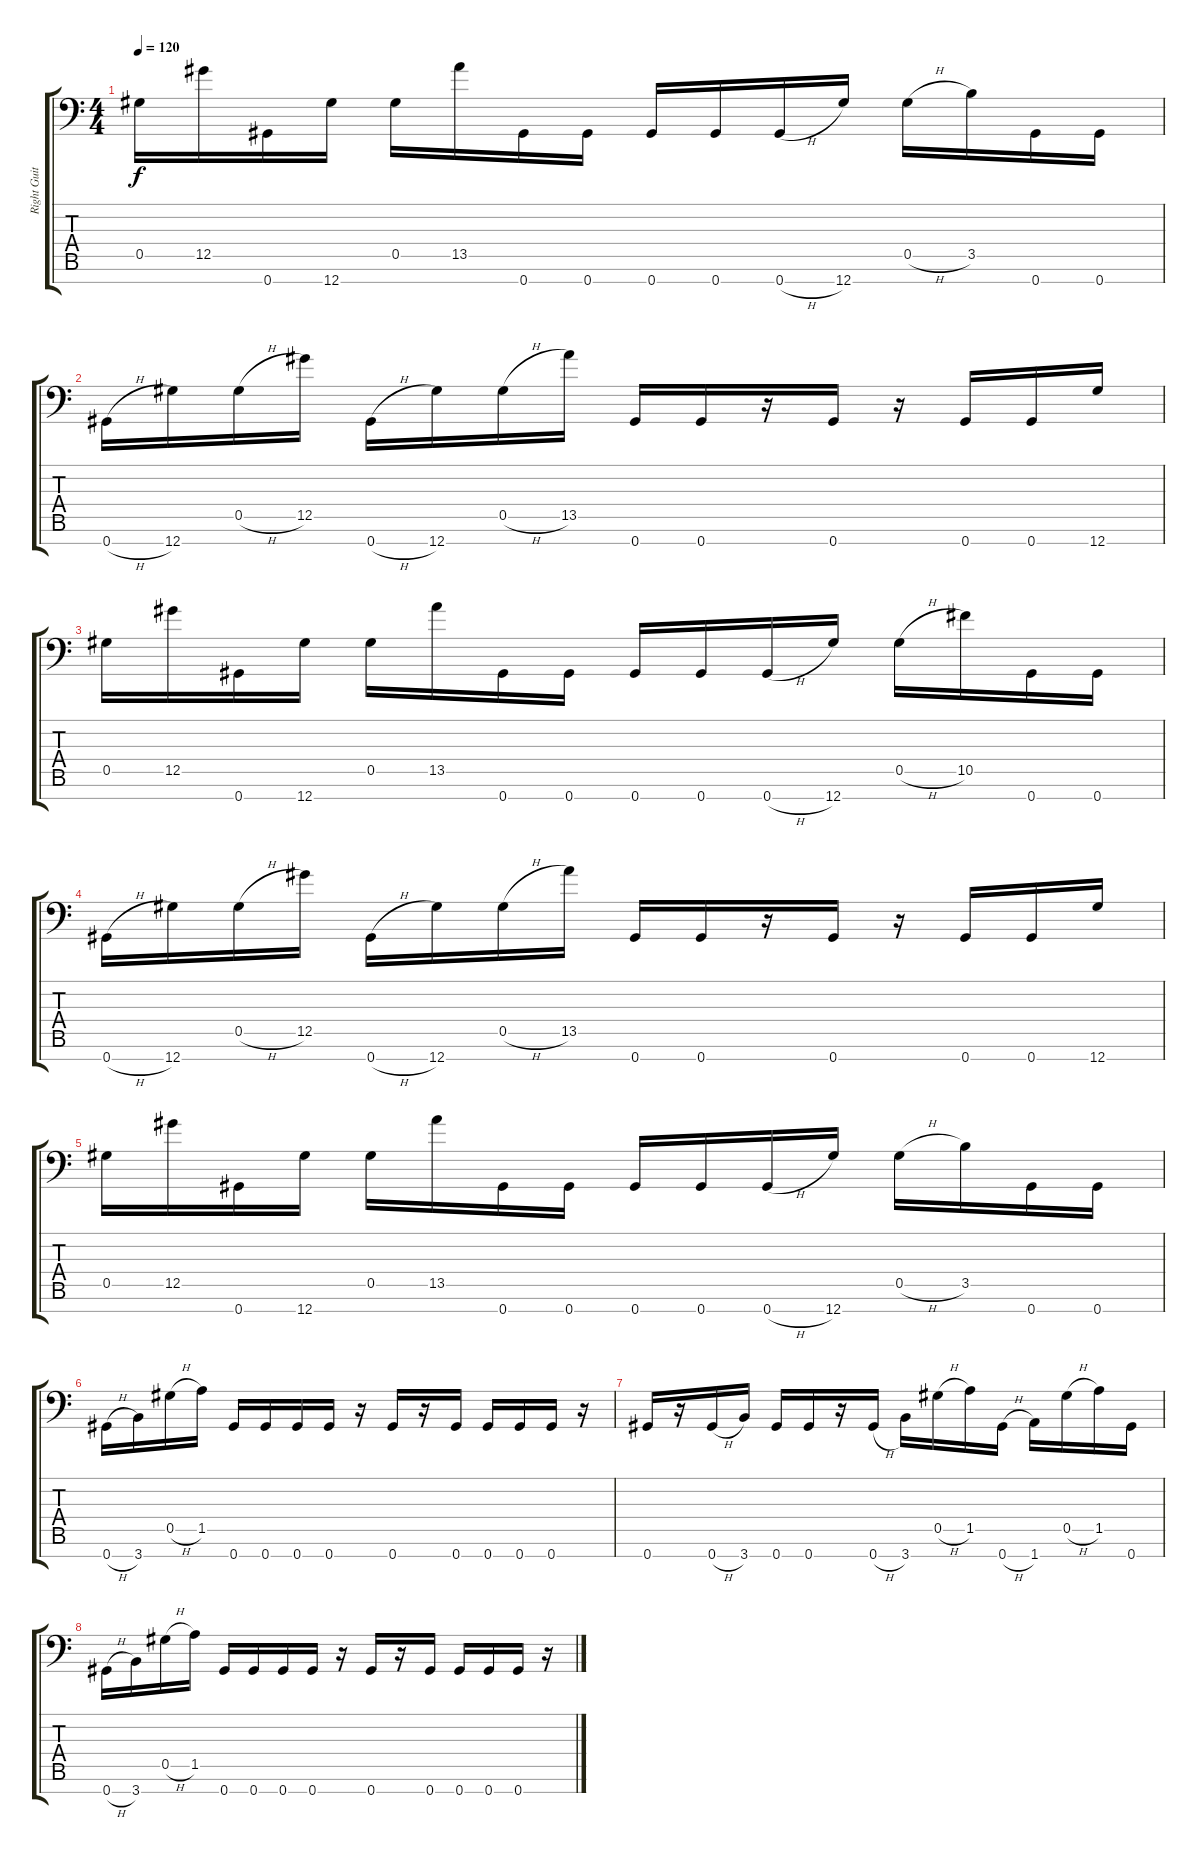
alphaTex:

\track ("Right Guitar" "Right Guit") {instrument distortionguitar}
\staff {score tabs}
\tuning (Eb4 Bb3 Gb3 Db3 Ab2 Eb2 Ab1) {hide}
\ts (4 4)
\tempo 120
\clef f4
\ks c
0.5.16{dy f} 12.5.16 0.7.16 12.7.16 0.5.16 13.5.16 0.7.16 0.7.16 0.7.16 0.7.16 0.7{h}.16 12.7.16 0.5{h}.16 3.5.16 0.7.16 0.7.16 |
0.7{h}.16 12.7.16 0.5{h}.16 12.5.16 0.7{h}.16 12.7.16 0.5{h}.16 13.5.16 0.7.16 0.7.16 r.16 0.7.16 r.16 0.7.16 0.7.16 12.7.16 |
0.5.16 12.5.16 0.7.16 12.7.16 0.5.16 13.5.16 0.7.16 0.7.16 0.7.16 0.7.16 0.7{h}.16 12.7.16 0.5{h}.16 10.5.16 0.7.16 0.7.16 |
0.7{h}.16 12.7.16 0.5{h}.16 12.5.16 0.7{h}.16 12.7.16 0.5{h}.16 13.5.16 0.7.16 0.7.16 r.16 0.7.16 r.16 0.7.16 0.7.16 12.7.16 |
0.5.16 12.5.16 0.7.16 12.7.16 0.5.16 13.5.16 0.7.16 0.7.16 0.7.16 0.7.16 0.7{h}.16 12.7.16 0.5{h}.16 3.5.16 0.7.16 0.7.16 |
0.7{h}.16 3.7.16 0.5{h}.16 1.5.16 0.7.16 0.7.16 0.7.16 0.7.16 r.16 0.7.16 r.16 0.7.16 0.7.16 0.7.16 0.7.16 r.16 |
0.7.16 r.16 0.7{h}.16 3.7.16 0.7.16 0.7.16 r.16 0.7{h}.16 3.7.16 0.5{h}.16 1.5.16 0.7{h}.16 1.7.16 0.5{h}.16 1.5.16 0.7.16 |
0.7{h}.16 3.7.16 0.5{h}.16 1.5.16 0.7.16 0.7.16 0.7.16 0.7.16 r.16 0.7.16 r.16 0.7.16 0.7.16 0.7.16 0.7.16 r.16
